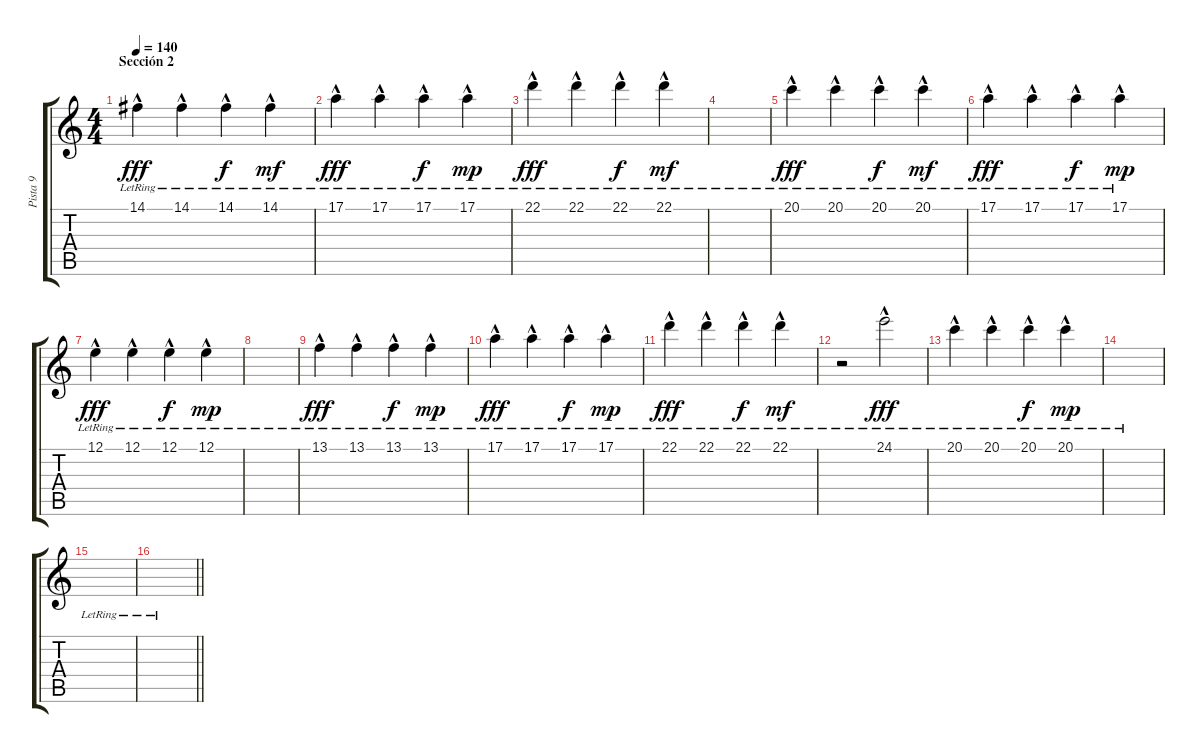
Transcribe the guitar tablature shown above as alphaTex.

\track ("Pista 9" "Pista 9") {instrument electricgrandpiano}
\staff {score tabs}
\tuning (E4 B3 G3 D3 A2 E2) {hide}
\ts (4 4)
\section ("" "Sección 2")
\tempo 140
\clef g2
\ks c
14.1{hac lr}.4{dy fff} 14.1{hac lr}.4 14.1{hac lr}.4{dy f} 14.1{hac lr}.4{dy mf} |
17.1{hac lr}.4{dy fff} 17.1{hac lr}.4 17.1{hac lr}.4{dy f} 17.1{hac lr}.4{dy mp} |
22.1{hac lr}.4{dy fff} 22.1{hac lr}.4 22.1{hac lr}.4{dy f} 22.1{hac lr}.4{dy mf} |
|
20.1{hac lr}.4{dy fff} 20.1{hac lr}.4 20.1{hac lr}.4{dy f} 20.1{hac lr}.4{dy mf} |
17.1{hac lr}.4{dy fff} 17.1{hac lr}.4 17.1{hac lr}.4{dy f} 17.1{hac lr}.4{dy mp} |
12.1{hac lr}.4{dy fff} 12.1{hac lr}.4 12.1{hac lr}.4{dy f} 12.1{hac lr}.4{dy mp} |
|
13.1{hac lr}.4{dy fff} 13.1{hac lr}.4 13.1{hac lr}.4{dy f} 13.1{hac lr}.4{dy mp} |
17.1{hac lr}.4{dy fff} 17.1{hac lr}.4 17.1{hac lr}.4{dy f} 17.1{hac lr}.4{dy mp} |
22.1{hac lr}.4{dy fff} 22.1{hac lr}.4 22.1{hac lr}.4{dy f} 22.1{hac lr}.4{dy mf} |
r.2 24.1{hac lr}.2{dy fff} |
20.1{hac lr}.4 20.1{hac lr}.4 20.1{hac lr}.4{dy f} 20.1{hac lr}.4{dy mp} |
|
|
\barLineRight lightlight
